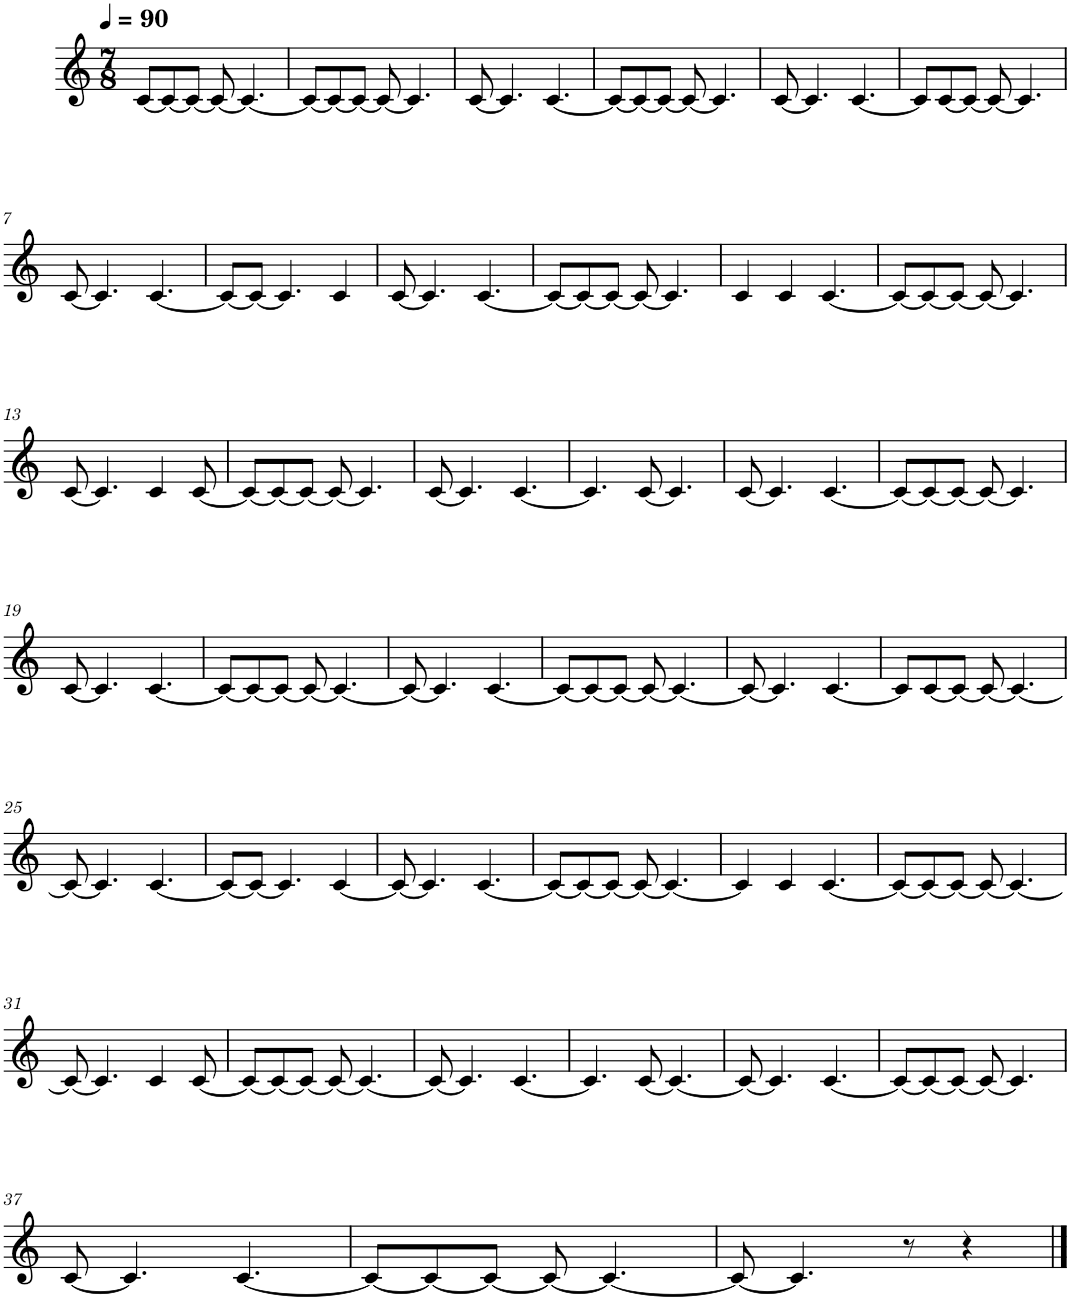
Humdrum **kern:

**kern
*part1
*staff1
*I"Piano
*I'Pno.
*clefG2
*k[]
*M7/8
*MM90
=1
[8c/L
8c/_
8c/J_
8c/_
4.c/_
=2
8c/L_
8c/_
8c/J_
8c/_
4.c/]
=3
[8c/
4.c/]
[4.c/
=4
8c/L_
8c/_
8c/J_
8c/_
4.c/]
=5
[8c/
4.c/]
[4.c/
=6
8c/L]
[8c/
8c/J_
8c/_
4.c/]
!!LO:LB:g=z
=7
[8c/
4.c/]
[4.c/
=8
8c/L_
8c/J_
4.c/]
4c/
=9
[8c/
4.c/]
[4.c/
=10
8c/L_
8c/_
8c/J_
8c/_
4.c/]
=11
4c/
4c/
[4.c/
=12
8c/L_
8c/_
8c/J_
8c/_
4.c/]
!!LO:LB:g=z
=13
[8c/
4.c/]
4c/
[8c/
=14
8c/L_
8c/_
8c/J_
8c/_
4.c/]
=15
[8c/
4.c/]
[4.c/
=16
4.c/]
[8c/
4.c/]
=17
[8c/
4.c/]
[4.c/
=18
8c/L_
8c/_
8c/J_
8c/_
4.c/]
!!LO:LB:g=z
=19
[8c/
4.c/]
[4.c/
=20
8c/L_
8c/_
8c/J_
8c/_
4.c/_
=21
8c/_
4.c/]
[4.c/
=22
8c/L_
8c/_
8c/J_
8c/_
4.c/_
=23
8c/_
4.c/]
[4.c/
=24
8c/L]
[8c/
8c/J_
8c/_
4.c/_
!!LO:LB:g=z
=25
8c/_
4.c/]
[4.c/
=26
8c/L_
8c/J_
4.c/]
[4c/
=27
8c/_
4.c/]
[4.c/
=28
8c/L_
8c/_
8c/J_
8c/_
4.c/_
=29
4c/]
4c/
[4.c/
=30
8c/L_
8c/_
8c/J_
8c/_
4.c/_
!!LO:LB:g=z
=31
8c/_
4.c/]
4c/
[8c/
=32
8c/L_
8c/_
8c/J_
8c/_
4.c/_
=33
8c/_
4.c/]
[4.c/
=34
4.c/]
[8c/
4.c/_
=35
8c/_
4.c/]
[4.c/
=36
8c/L_
8c/_
8c/J_
8c/_
4.c/]
!!LO:LB:g=z
=37
[8c/
4.c/]
[4.c/
=38
8c/L_
8c/_
8c/J_
8c/_
4.c/_
=39
8c/_
4.c/]
8r
4r
==
*-
